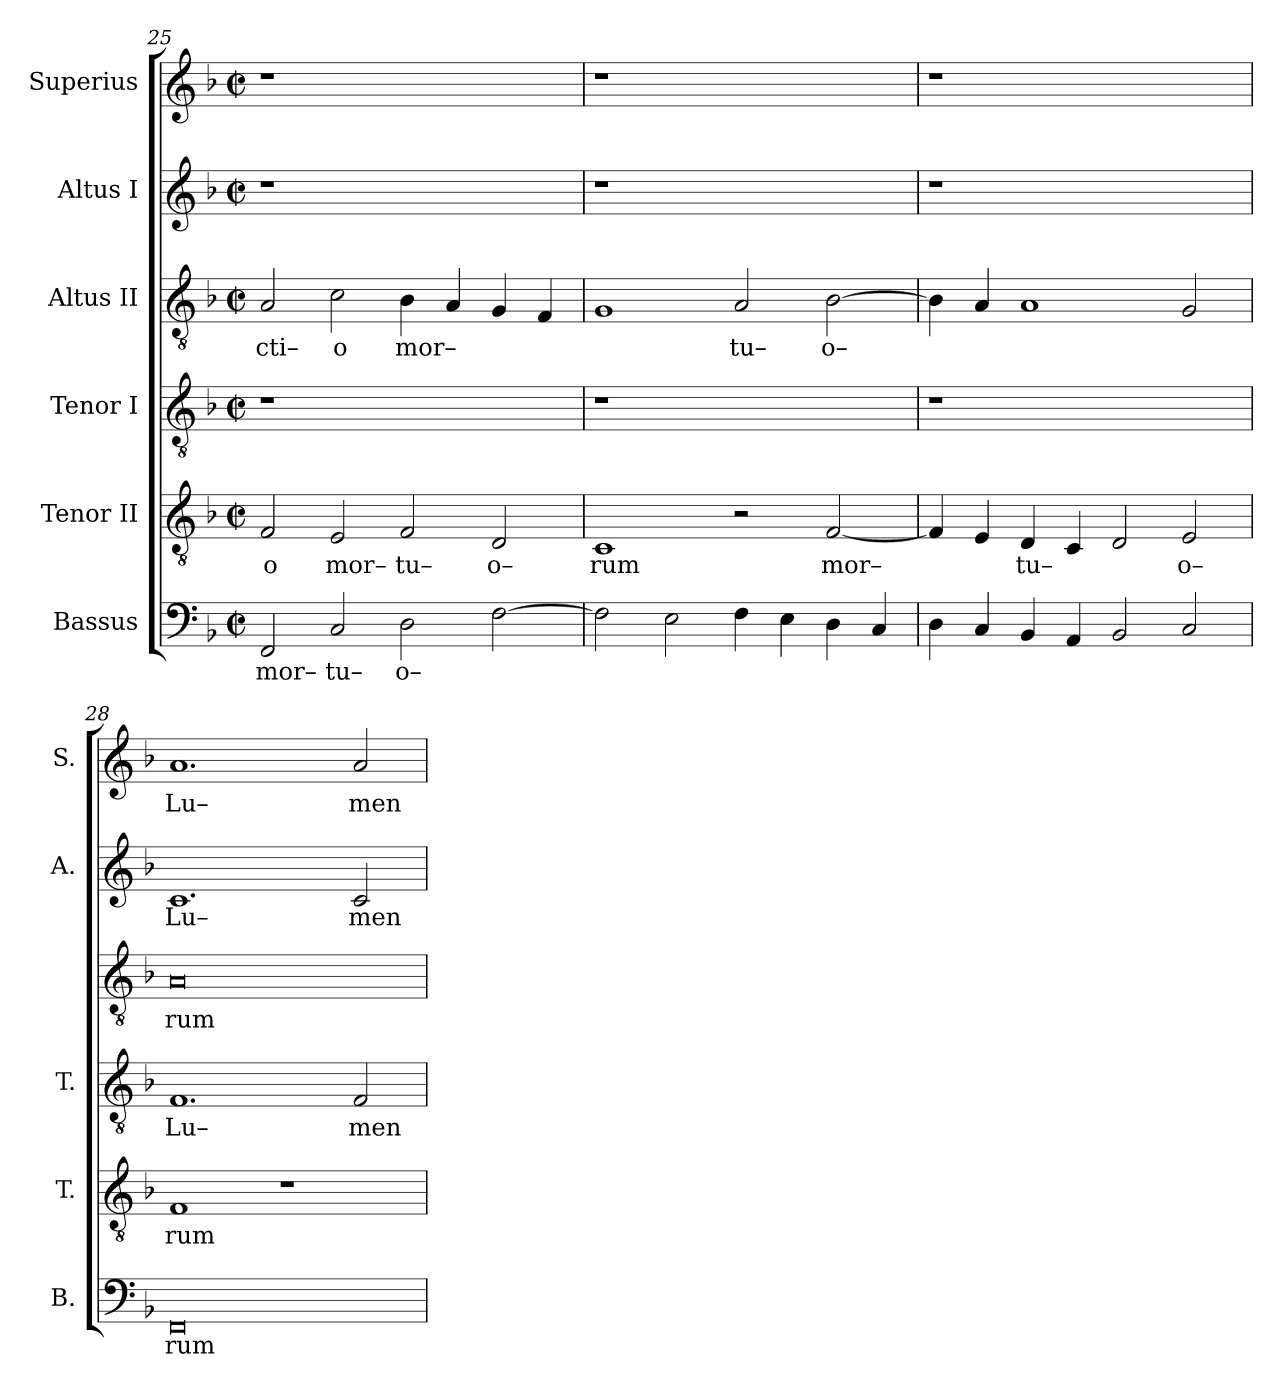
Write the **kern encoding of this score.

**kern	**text	**kern	**text	**kern	**text	**kern	**text	**kern	**text	**kern	**text
*part6	*part6	*part5	*part5	*part4	*part4	*part3	*part3	*part2	*part2	*part1	*part1
*staff6	*staff6	*staff5	*staff5	*staff4	*staff4	*staff3	*staff3	*staff2	*staff2	*staff1	*staff1
*I"Bassus	*	*I"Tenor II	*	*I"Tenor I	*	*I"Altus II	*	*I"Altus I	*	*I"Superius	*
*I'B.	*	*I'T.	*	*I'T.	*	*	*	*I'A.	*	*I'S.	*
!!LO:LB:g=z
*clefF4	*	*clefGv2	*	*clefGv2	*	*clefGv2	*	*clefG2	*	*clefG2	*
*	*	*ITrd7c12	*	*ITrd7c12	*	*ITrd7c12	*	*	*	*	*
*k[b-]	*	*k[b-]	*	*k[b-]	*	*k[b-]	*	*k[b-]	*	*k[b-]	*
*F:	*	*F:	*	*F:	*	*F:	*	*F:	*	*F:	*
*M2/2	*	*M2/2	*	*M2/2	*	*M2/2	*	*M2/2	*	*M2/2	*
*met(c|)	*	*met(c|)	*	*met(c|)	*	*met(c|)	*	*met(c|)	*	*met(c|)	*
=25	=25	=25	=25	=25	=25	=25	=25	=25	=25	=25	=25
!	!LO:LY:b:color=#000000	!	!	!	!	!	!	!	!	!	!
!	!	!	!LO:LY:b:color=#000000	!LO:N:vis=1	!	!	!	!	!	!	!
!	!	!	!	!	!	!	!LO:LY:b:color=#000000	!LO:N:vis=1	!	!LO:N:vis=1	!
2FFi/	mor–	2FFi/	o	1r	.	2AAi/	cti–	1r	.	1r	.
!	!LO:LY:b:color=#000000	!	!	!	!	!	!	!	!	!	!
!	!	!	!LO:LY:b:color=#000000	!	!	!	!	!	!	!	!
!	!	!	!	!	!	!	!LO:LY:b:color=#000000	!	!	!	!
2Ci/	tu–	2EEi/	mor–	.	.	2Ci\	o	.	.	.	.
!	!LO:LY:b:color=#000000	!	!	!	!	!	!	!	!	!	!
!	!	!	!LO:LY:b:color=#000000	!	!	!	!	!	!	!	!
!	!	!	!	!	!	!	!LO:LY:b:color=#000000	!	!	!	!
2Di\	o–	2FFi/	tu–	1ryy	.	4BB-i\	mor–	1ryy	.	1ryy	.
.	.	.	.	.	.	4AAi/	.	.	.	.	.
!	!	!	!LO:LY:b:color=#000000	!	!	!	!	!	!	!	!
[>2Fi\	.	2DDi/	o–	.	.	4GGi/	.	.	.	.	.
.	.	.	.	.	.	4FFi/	.	.	.	.	.
=26	=26	=26	=26	=26	=26	=26	=26	=26	=26	=26	=26
!	!	!	!LO:LY:b:color=#000000	!LO:N:vis=1	!	!	!	!LO:N:vis=1	!	!LO:N:vis=1	!
2Fi\]	.	1CCi	rum	1r	.	1GGi	.	1r	.	1r	.
2Ei\	.	.	.	.	.	.	.	.	.	.	.
!	!	!	!	!	!	!	!LO:LY:b:color=#000000	!	!	!	!
4Fi\	.	2r	.	1ryy	.	2AAi/	tu–	1ryy	.	1ryy	.
4Ei\	.	.	.	.	.	.	.	.	.	.	.
!	!	!	!LO:LY:b:color=#000000	!	!	!	!	!	!	!	!
!	!	!	!	!	!	!	!LO:LY:b:color=#000000	!	!	!	!
4Di\	.	[<2FFi/	mor–	.	.	[>2BB-i\	o–	.	.	.	.
4Ci/	.	.	.	.	.	.	.	.	.	.	.
=27	=27	=27	=27	=27	=27	=27	=27	=27	=27	=27	=27
!	!	!	!	!LO:N:vis=1	!	!	!	!LO:N:vis=1	!	!LO:N:vis=1	!
4Di\	.	4FFi/]	.	1r	.	4BB-i\]	.	1r	.	1r	.
4Ci/	.	4EEi/	.	.	.	4AAi/	.	.	.	.	.
!	!	!	!LO:LY:b:color=#000000	!	!	!	!	!	!	!	!
4BB-i/	.	4DDi/	tu–	.	.	1AAi	.	.	.	.	.
4AAi/	.	4CCi/	.	.	.	.	.	.	.	.	.
2BB-i/	.	2DDi/	.	1ryy	.	.	.	1ryy	.	1ryy	.
!	!	!	!LO:LY:b:color=#000000	!	!	!	!	!	!	!	!
2Ci/	.	2EEi/	o–	.	.	2GGi/	.	.	.	.	.
=28	=28	=28	=28	=28	=28	=28	=28	=28	=28	=28	=28
!	!LO:LY:b:color=#000000	!	!	!	!	!	!	!	!	!	!
!	!	!	!LO:LY:b:color=#000000	!	!	!	!	!	!	!	!
!	!	!	!	!	!LO:LY:b:color=#000000	!	!	!	!	!	!
!	!	!	!	!	!	!	!LO:LY:b:color=#000000	!	!	!	!
!	!	!	!	!	!	!	!	!	!LO:LY:b:color=#000000	!	!
!	!	!	!	!	!	!	!	!	!	!	!LO:LY:b:color=#000000
0FFi	rum	1FFi	rum	1.FFi	Lu–	0AAi	rum	1.ci	Lu–	1.ai	Lu–
.	.	1r	.	.	.	.	.	.	.	.	.
!	!	!	!	!	!LO:LY:b:color=#000000	!	!	!	!	!	!
!	!	!	!	!	!	!	!	!	!LO:LY:b:color=#000000	!	!
!	!	!	!	!	!	!	!	!	!	!	!LO:LY:b:color=#000000
.	.	.	.	2FFi/	men	.	.	2ci/	men	2ai/	men
=	=	=	=	=	=	=	=	=	=	=	=
*-	*-	*-	*-	*-	*-	*-	*-	*-	*-	*-	*-
